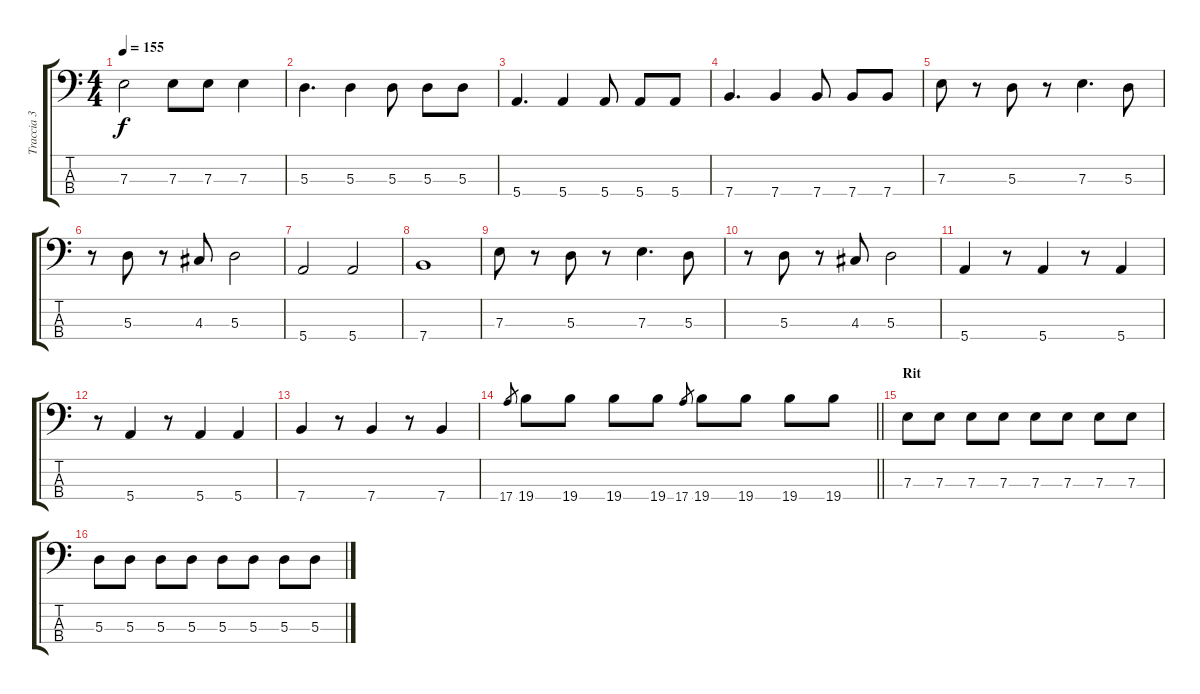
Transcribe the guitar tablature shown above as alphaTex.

\track ("Traccia 3" "Traccia 3") {instrument electricbassfinger}
\staff {score tabs}
\tuning (G2 D2 A1 E1) {hide}
\ts (4 4)
\tempo 155
\clef f4
\ks c
7.3.2{dy f} 7.3.8 7.3.8 7.3.4 |
5.3.4{d} 5.3.4 5.3.8 5.3.8 5.3.8 |
5.4.4{d} 5.4.4 5.4.8 5.4.8 5.4.8 |
7.4.4{d} 7.4.4 7.4.8 7.4.8 7.4.8 |
7.3.8{volume 16} r.8 5.3.8 r.8 7.3.4{d} 5.3.8 |
r.8 5.3.8 r.8 4.3.8 5.3.2 |
5.4.2 5.4.2 |
7.4.1 |
7.3.8 r.8 5.3.8 r.8 7.3.4{d} 5.3.8 |
r.8 5.3.8 r.8 4.3.8 5.3.2 |
5.4.4 r.8 5.4.4 r.8 5.4.4 |
r.8 5.4.4 r.8 5.4.4 5.4.4 |
7.4.4 r.8 7.4.4 r.8 7.4.4 |
\barLineRight lightlight
17.4.8{gr} 19.4.8 19.4.8 19.4.8 19.4.8 17.4.8{gr} 19.4.8 19.4.8 19.4.8 19.4.8 |
\section ("" "Rit")
7.3.8 7.3.8 7.3.8 7.3.8 7.3.8 7.3.8 7.3.8 7.3.8 |
5.3.8 5.3.8 5.3.8 5.3.8 5.3.8 5.3.8 5.3.8 5.3.8
